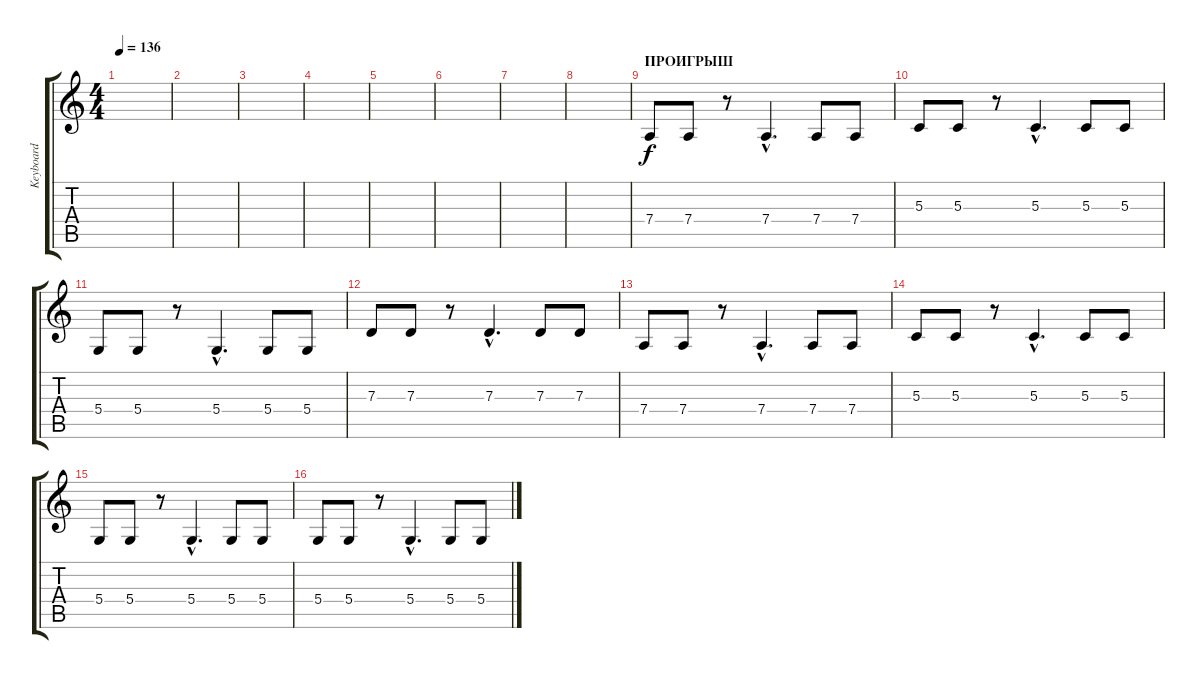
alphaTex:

\track ("Keyboard" "Keyboard") {instrument electricpiano2}
\staff {score tabs}
\tuning (E4 B3 G3 D3 A2 E2) {hide}
\ts (4 4)
\tempo 136
\clef g2
\ks c
|
|
|
|
|
|
|
|
\section ("" "ПРОИГРЫШ")
7.4.8 7.4.8 r.8 7.4{hac}.4{d} 7.4.8 7.4.8 |
5.3.8 5.3.8 r.8 5.3{hac}.4{d} 5.3.8 5.3.8 |
5.4.8 5.4.8 r.8 5.4{hac}.4{d} 5.4.8 5.4.8 |
7.3.8 7.3.8 r.8 7.3{hac}.4{d} 7.3.8 7.3.8 |
7.4.8 7.4.8 r.8 7.4{hac}.4{d} 7.4.8 7.4.8 |
5.3.8 5.3.8 r.8 5.3{hac}.4{d} 5.3.8 5.3.8 |
5.4.8 5.4.8 r.8 5.4{hac}.4{d} 5.4.8 5.4.8 |
5.4.8 5.4.8 r.8 5.4{hac}.4{d} 5.4.8 5.4.8
